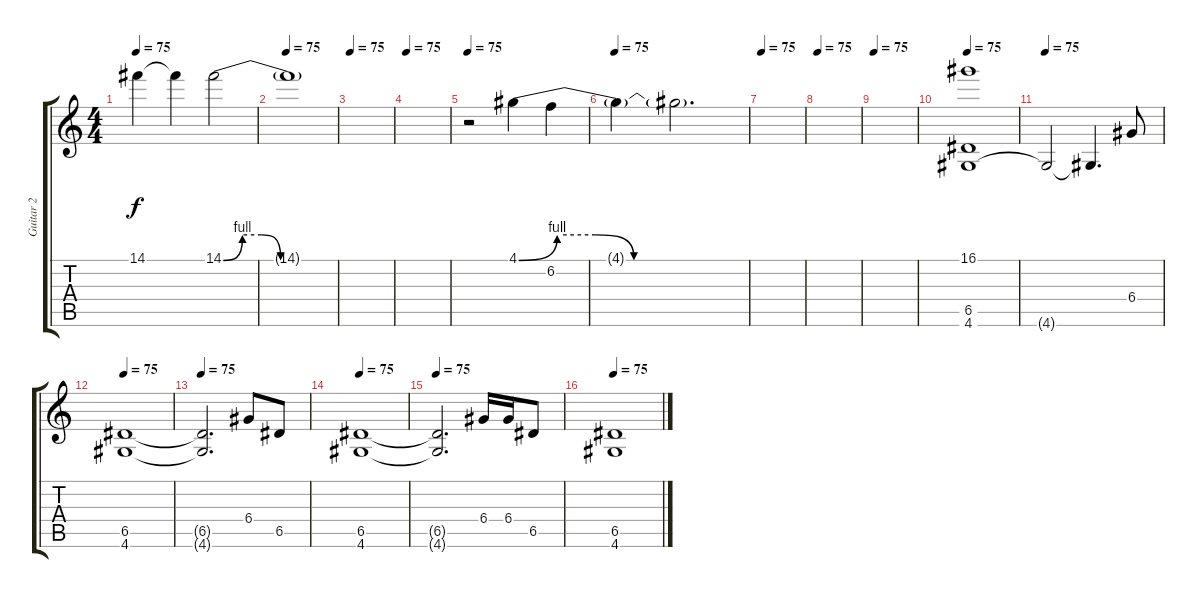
\track ("Guitar 2" "Guitar 2") {instrument distortionguitar}
\staff {score tabs}
\tuning (E4 B3 G3 D3 A2 E2) {hide}
\ts (4 4)
\tempo 75
\clef g2
\ks c
14.1{t}.4{dy f} 14.1{t}.4 14.1{be (custom 0 0 10 4 20 4 30 0 60 0)}.2 |
\tempo 75
14.1{t}.1 |
\tempo 75
|
\tempo 75
|
\tempo 75
r.2 4.1{be (custom 0 0 10 4 20 4 30 0 60 0)}.4 6.2.4 |
\tempo 75
4.1{t}.4 4.1{t}.2{d} |
\tempo 75
|
\tempo 75
|
\tempo 75
|
\tempo 75
(16.1 6.5 4.6).1 |
\tempo 75
4.6{t}.2 4.6{t}.4{d} 6.4.8 |
\tempo 75
(6.5 4.6).1 |
\tempo 75
(6.5{t} 4.6{t}).2{d} 6.4.8 6.5.8 |
\tempo 75
(6.5 4.6).1 |
\tempo 75
(6.5{t} 4.6{t}).2{d} 6.4.16 6.4.16 6.5.8 |
\tempo 75
(6.5 4.6).1
